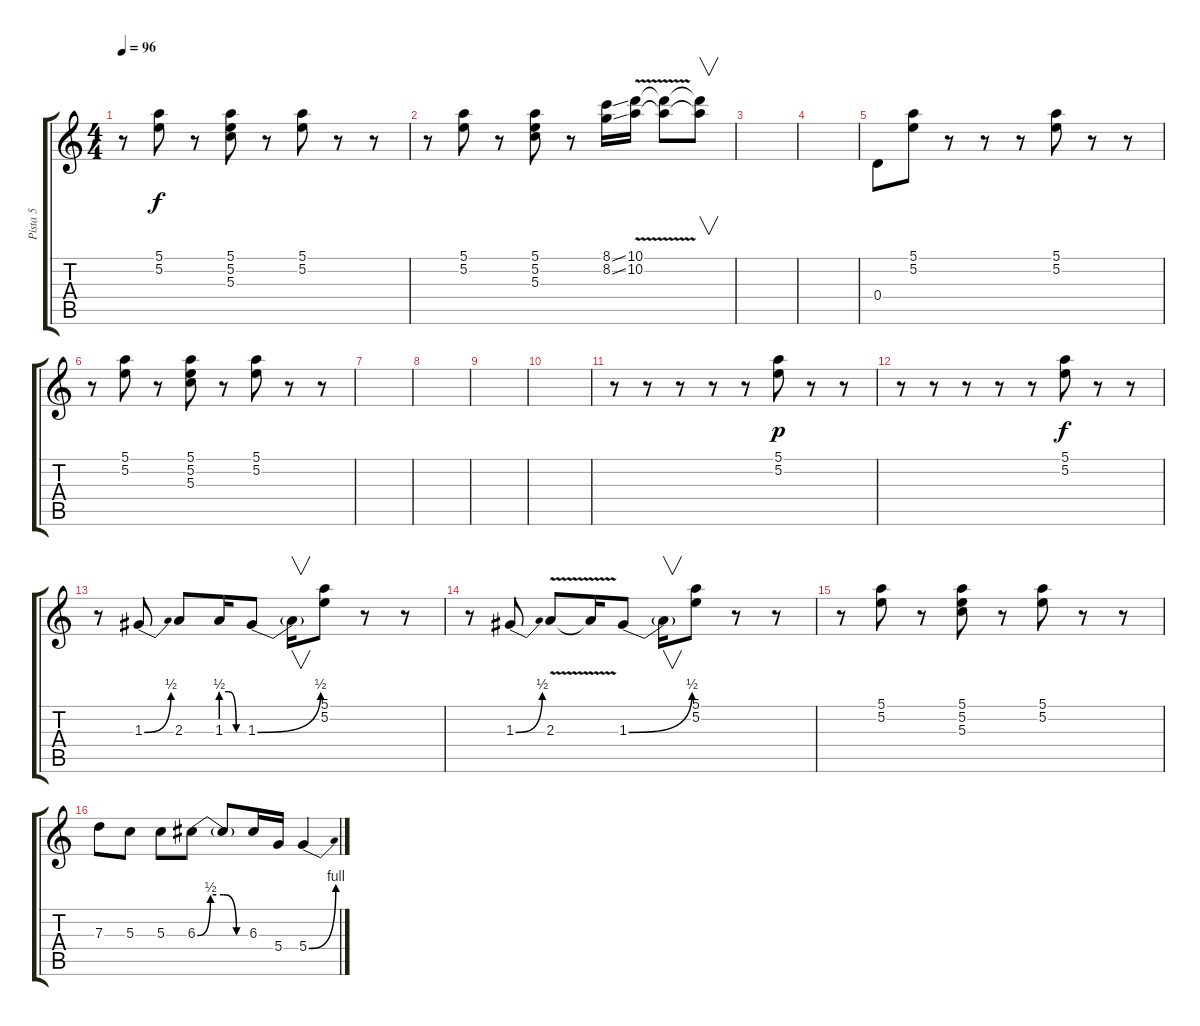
\track ("Pista 5" "Pista 5") {instrument overdrivenguitar}
\staff {score tabs}
\tuning (E4 B3 G3 D3 A2 E2) {hide}
\ts (4 4)
\tempo 96
\clef g2
\ks c
r.8{dy f} (5.1 5.2).8{volume 9} r.8 (5.1 5.2 5.3).8 r.8 (5.1 5.2).8 r.8 r.8 |
r.8 (5.1 5.2).8{volume 8} r.8 (5.1 5.2 5.3).8 r.8 (8.1{ss} 8.2{ss}).16 (10.1{v} 10.2).16 (10.1{t} 10.2{t}).8 (10.1{t} 10.2{t}).8{v} |
|
|
0.4.8 (5.1 5.2).8{volume 10} r.8 r.8 r.8 (5.1 5.2).8 r.8 r.8 |
r.8 (5.1 5.2).8{balance 16} r.8 (5.1 5.2 5.3).8{balance 0} r.8 (5.1 5.2).8{balance 9} r.8 r.8 |
|
|
|
|
r.8{volume 10} r.8 r.8 r.8 r.8 (5.1 5.2).8{dy p} r.8 r.8 |
r.8 r.8 r.8 r.8 r.8 (5.1 5.2).8{dy f} r.8 r.8 |
r.8 1.3{be (bend 0 0 60 2)}.8 2.3.8 1.3{be (custom 0 2 20 2 40 0 60 0)}.16 1.3{be (bend 0 0 60 2)}.8 1.3{t}.16{v} (5.1 5.2).8 r.8 r.8 |
r.8 1.3{be (bend 0 0 60 2)}.8 2.3{v}.8 2.3{t}.16 1.3{be (bend 0 0 60 2)}.8 1.3{t}.16{v} (5.1 5.2).8 r.8 r.8 |
r.8 (5.1 5.2).8 r.8 (5.1 5.2 5.3).8 r.8 (5.1 5.2).8 r.8 r.8 |
7.3.8 5.3.8 5.3.8 6.3{be (custom 0 0 15 2 30 2 45 0 60 0)}.8 6.3{t}.8 6.3.16 5.4.16 5.4{be (bend 0 0 60 4)}.4
